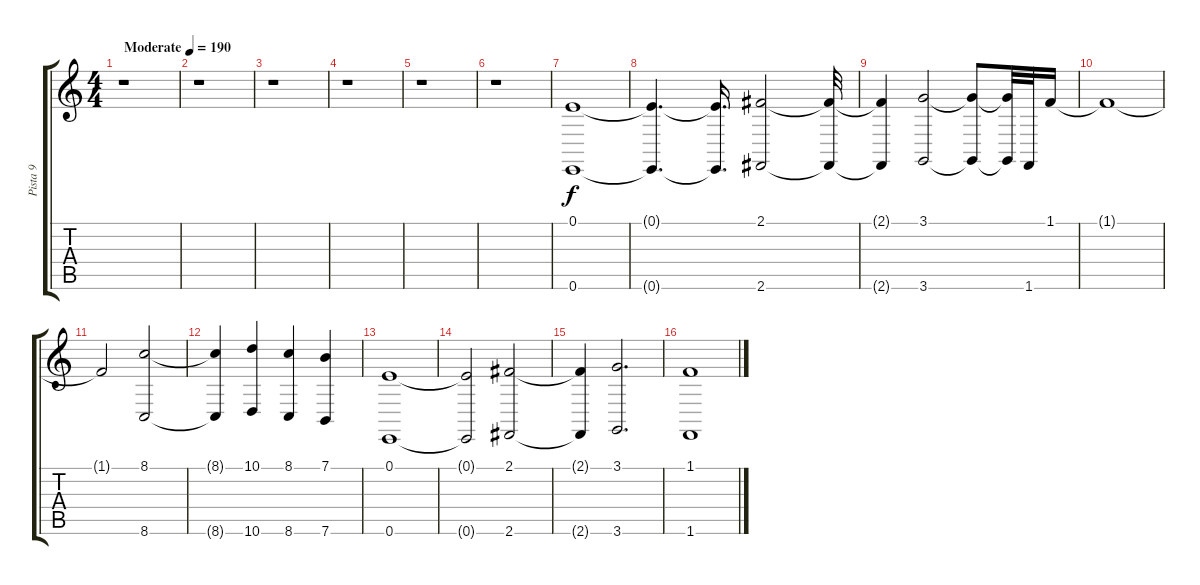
\track ("Pista 9" "Pista 9") {instrument choiraahs}
\staff {score tabs}
\tuning (E4 B3 G3 D3 A2 E2) {hide}
\ts (4 4)
\tempo (190 "Moderate")
\clef g2
\ks c
r.1{dy f instrument choiraahs} |
r.1 |
r.1 |
r.1 |
r.1 |
r.1 |
(0.1 0.6).1 |
(0.1{t} 0.6{t}).4{d} (0.1{t} 0.6{t}).16{d} (2.1 2.6).2 (2.1{t} 2.6{t}).32 |
(2.1{t} 2.6{t}).4 (3.1 3.6).2 (3.1{t} 3.6{t}).8 (3.1{t} 3.6{t}).32 1.6.32 1.1.16 |
1.1{t}.1 |
1.1{t}.2 (8.1 8.6).2 |
(8.1{t} 8.6{t}).4 (10.1 10.6).4 (8.1 8.6).4 (7.1 7.6).4 |
(0.1 0.6).1 |
(0.1{t} 0.6{t}).2 (2.1 2.6).2 |
(2.1{t} 2.6{t}).4 (3.1 3.6).2{d} |
(1.1 1.6).1
